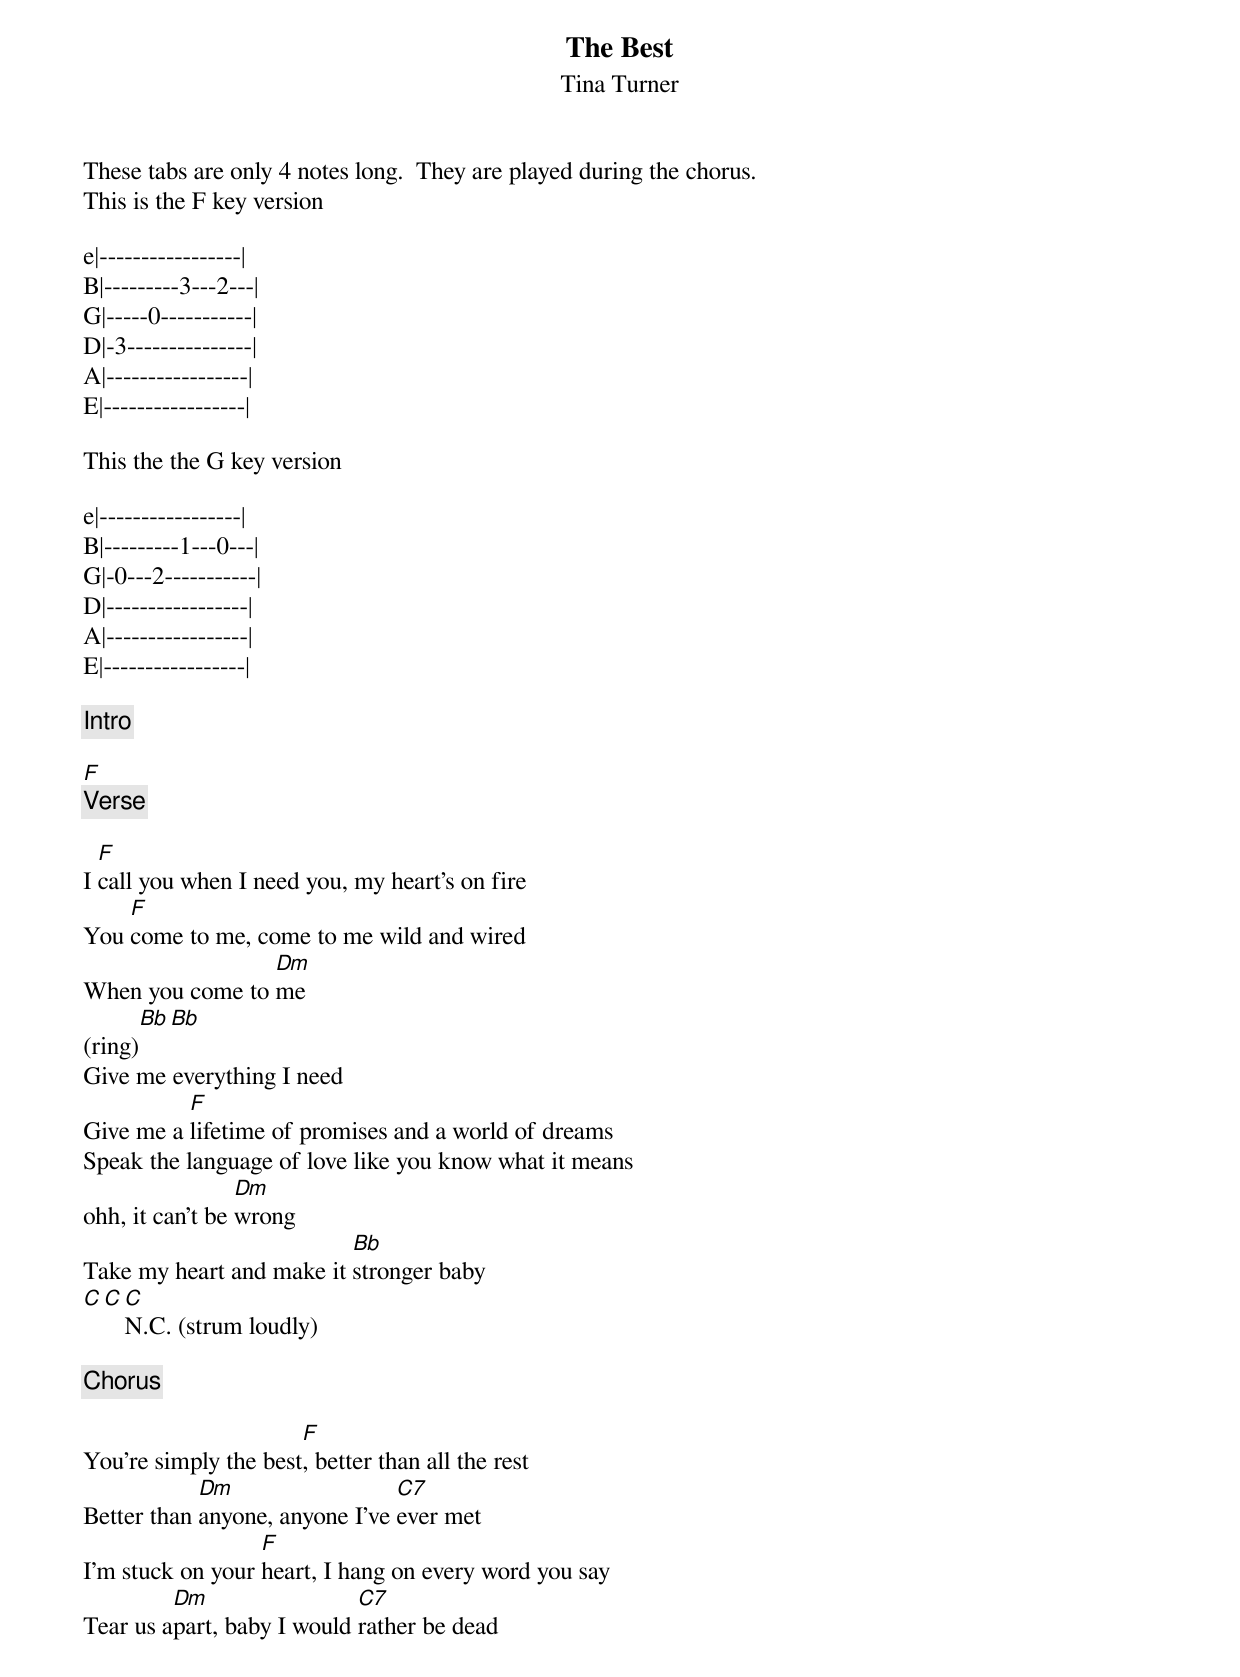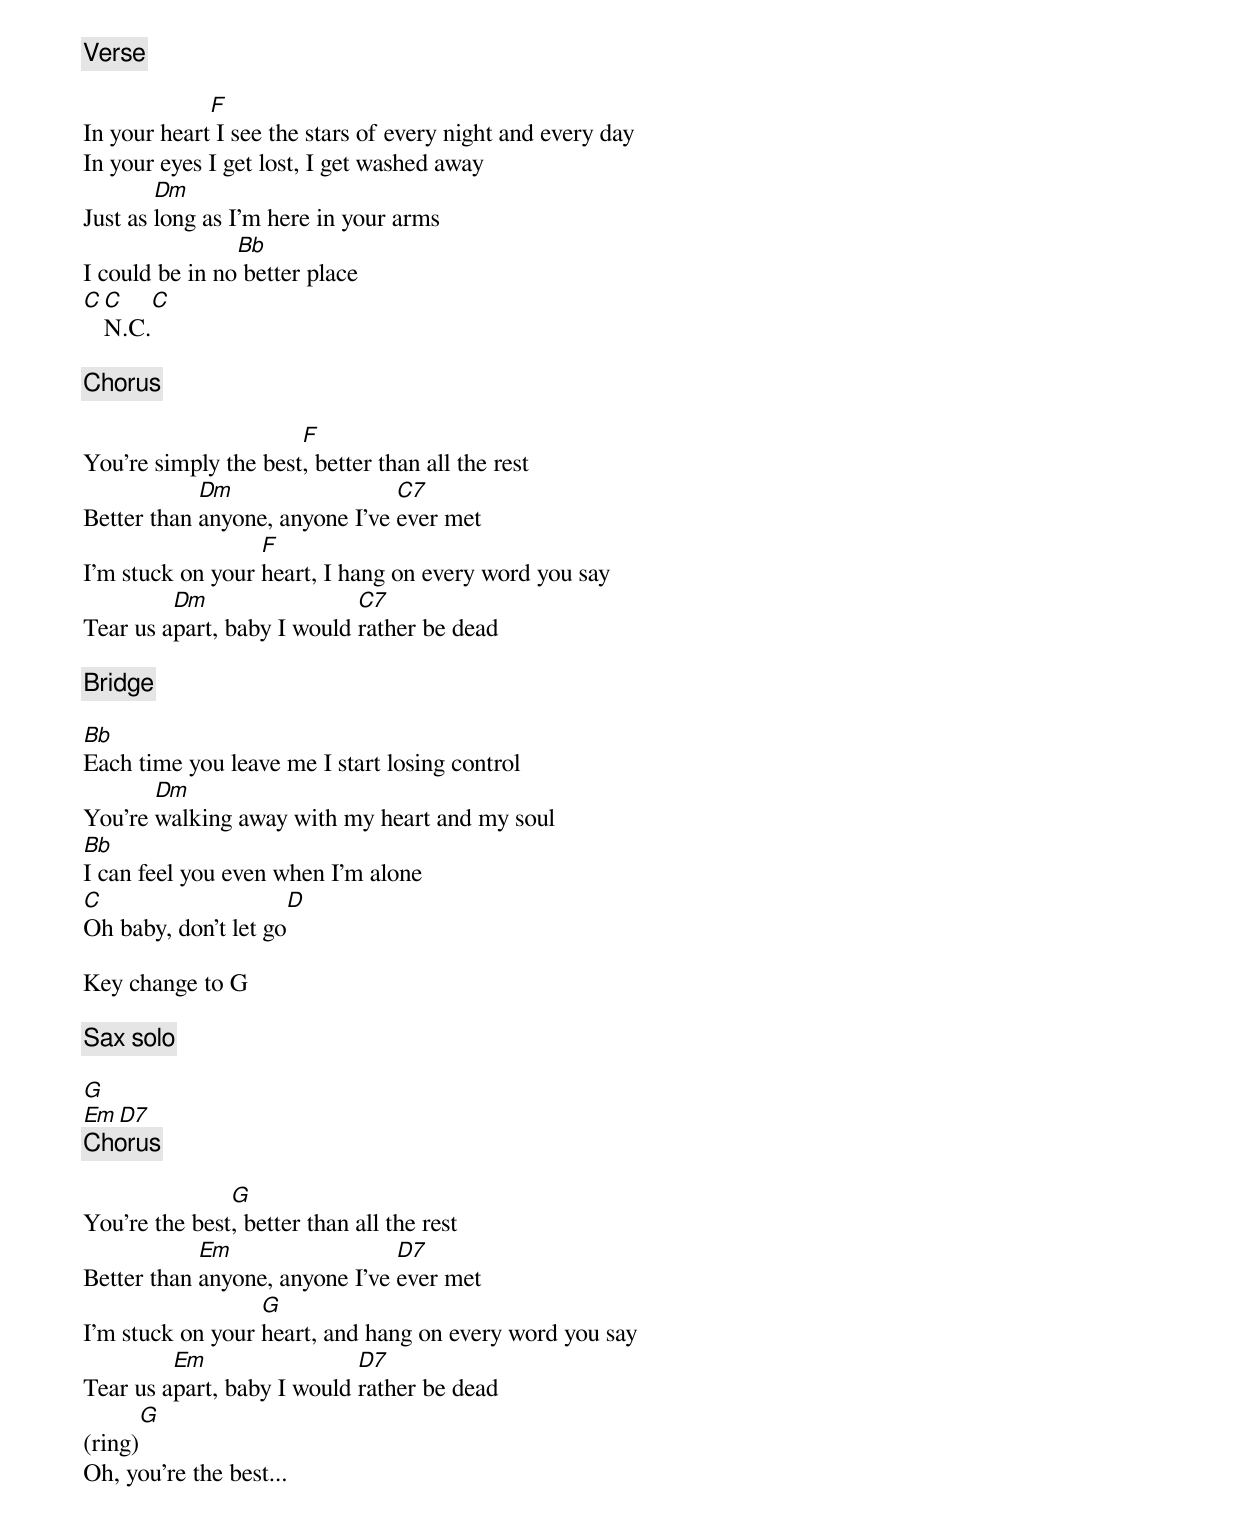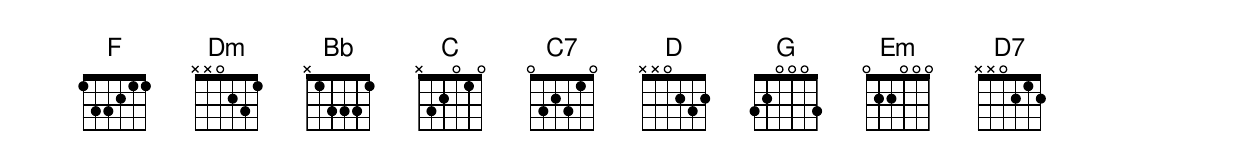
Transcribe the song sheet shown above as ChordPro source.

{t: The Best}
{st: Tina Turner}

These tabs are only 4 notes long.  They are played during the chorus.
This is the F key version

e|-----------------|
B|---------3---2---|
G|-----0-----------|
D|-3---------------|
A|-----------------|
E|-----------------|

This the the G key version

e|-----------------|
B|---------1---0---|
G|-0---2-----------|
D|-----------------|
A|-----------------|
E|-----------------|

{c: Intro}

[F]
{c: Verse}

I [F]call you when I need you, my heart's on fire
You [F]come to me, come to me wild and wired
When you come to [Dm]me
(ring)[Bb][Bb]
Give me everything I need
Give me a [F]lifetime of promises and a world of dreams
Speak the language of love like you know what it means
ohh, it can't be [Dm]wrong
Take my heart and make it [Bb]stronger baby
[C][C][C]N.C. (strum loudly)

{c: Chorus}

You're simply the best[F], better than all the rest
Better than [Dm]anyone, anyone I've [C7]ever met
I'm stuck on your [F]heart, I hang on every word you say
Tear us a[Dm]part, baby I would [C7]rather be dead

{c: Verse}

In your heart[F] I see the stars of every night and every day
In your eyes I get lost, I get washed away
Just as [Dm]long as I'm here in your arms
I could be in no[Bb] better place
[C][C]N.C.[C]

{c: Chorus}

You're simply the best[F], better than all the rest
Better than [Dm]anyone, anyone I've [C7]ever met
I'm stuck on your [F]heart, I hang on every word you say
Tear us a[Dm]part, baby I would [C7]rather be dead

{c: Bridge}

[Bb]Each time you leave me I start losing control
You're [Dm]walking away with my heart and my soul
[Bb]I can feel you even when I'm alone
[C]Oh baby, don't let go[D]

Key change to G

{c: Sax solo}

[G]
[Em][D7]
{c: Chorus}

You're the best[G], better than all the rest
Better than [Em]anyone, anyone I've [D7]ever met
I'm stuck on your [G]heart, and hang on every word you say
Tear us a[Em]part, baby I would [D7]rather be dead
(ring)[G]
Oh, you're the best...
